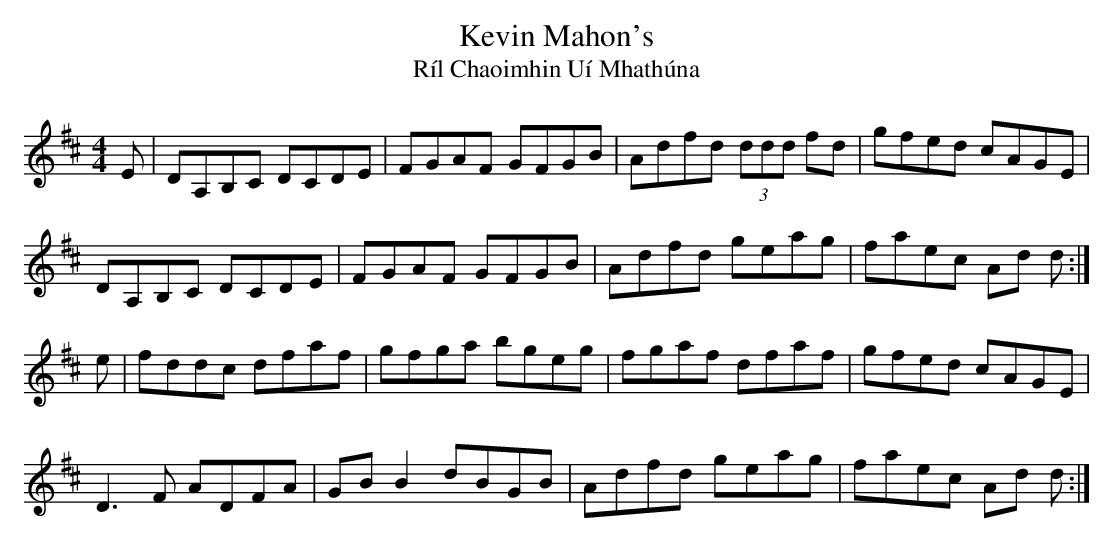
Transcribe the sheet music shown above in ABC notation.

X:1
T: Kevin Mahon's
T: R\'il Chaoimhin U\'i Mhath\'una
L: 1/8
M: 4/4
K: D
E|DA,B,C DCDE|FGAF GFGB|Adfd (3ddd fd|gfed cAGE|
DA,B,C DCDE|FGAF GFGB|Adfd geag|faec Ad d :|
e|fddc dfaf|gfga bgeg|fgaf dfaf|gfed cAGE|
D3F ADFA|GB B2 dBGB|Adfd geag|faec Ad d :|
